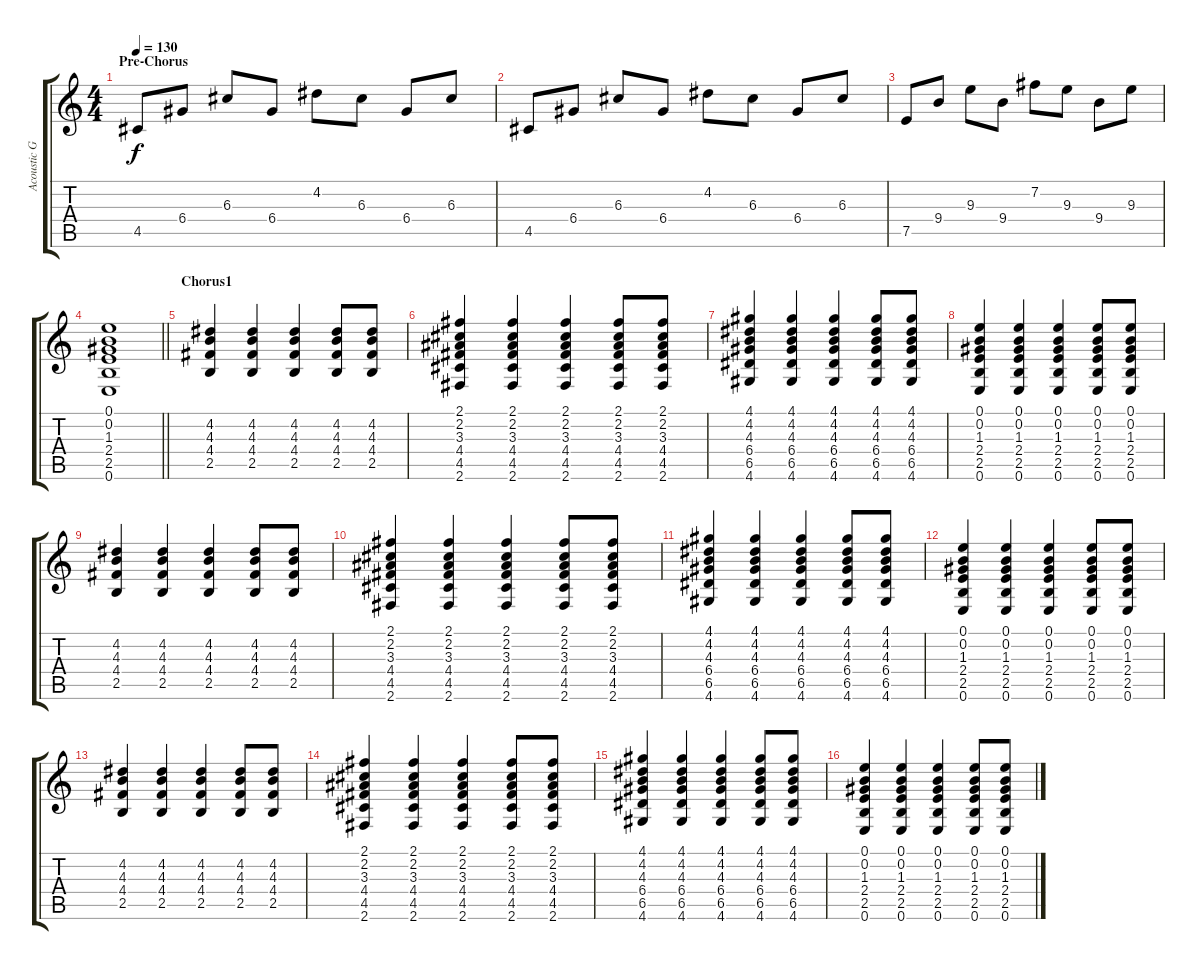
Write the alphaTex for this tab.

\track ("Acoustic Guitar 1" "Acoustic G") {instrument acousticguitarsteel}
\staff {score tabs}
\tuning (E4 B3 G3 D3 A2 E2) {hide}
\ts (4 4)
\section ("" "Pre-Chorus")
\tempo 130
\clef g2
\ks c
4.5.8{dy f} 6.4.8 6.3.8 6.4.8 4.2.8 6.3.8 6.4.8 6.3.8 |
4.5.8 6.4.8 6.3.8 6.4.8 4.2.8 6.3.8 6.4.8 6.3.8 |
7.5.8 9.4.8 9.3.8 9.4.8 7.2.8 9.3.8 9.4.8 9.3.8 |
\barLineRight lightlight
(0.1 0.2 1.3 2.4 2.5 0.6).1 |
\section ("" "Chorus1")
(4.2 4.3 4.4 2.5).4 (4.2 4.3 4.4 2.5).4 (4.2 4.3 4.4 2.5).4 (4.2 4.3 4.4 2.5).8 (4.2 4.3 4.4 2.5).8 |
(2.1 2.2 3.3 4.4 4.5 2.6).4 (2.1 2.2 3.3 4.4 4.5 2.6).4 (2.1 2.2 3.3 4.4 4.5 2.6).4 (2.1 2.2 3.3 4.4 4.5 2.6).8 (2.1 2.2 3.3 4.4 4.5 2.6).8 |
(4.1 4.2 4.3 6.4 6.5 4.6).4 (4.1 4.2 4.3 6.4 6.5 4.6).4 (4.1 4.2 4.3 6.4 6.5 4.6).4 (4.1 4.2 4.3 6.4 6.5 4.6).8 (4.1 4.2 4.3 6.4 6.5 4.6).8 |
(0.1 0.2 1.3 2.4 2.5 0.6).4 (0.1 0.2 1.3 2.4 2.5 0.6).4 (0.1 0.2 1.3 2.4 2.5 0.6).4 (0.1 0.2 1.3 2.4 2.5 0.6).8 (0.1 0.2 1.3 2.4 2.5 0.6).8 |
(4.2 4.3 4.4 2.5).4 (4.2 4.3 4.4 2.5).4 (4.2 4.3 4.4 2.5).4 (4.2 4.3 4.4 2.5).8 (4.2 4.3 4.4 2.5).8 |
(2.1 2.2 3.3 4.4 4.5 2.6).4 (2.1 2.2 3.3 4.4 4.5 2.6).4 (2.1 2.2 3.3 4.4 4.5 2.6).4 (2.1 2.2 3.3 4.4 4.5 2.6).8 (2.1 2.2 3.3 4.4 4.5 2.6).8 |
(4.1 4.2 4.3 6.4 6.5 4.6).4 (4.1 4.2 4.3 6.4 6.5 4.6).4 (4.1 4.2 4.3 6.4 6.5 4.6).4 (4.1 4.2 4.3 6.4 6.5 4.6).8 (4.1 4.2 4.3 6.4 6.5 4.6).8 |
(0.1 0.2 1.3 2.4 2.5 0.6).4 (0.1 0.2 1.3 2.4 2.5 0.6).4 (0.1 0.2 1.3 2.4 2.5 0.6).4 (0.1 0.2 1.3 2.4 2.5 0.6).8 (0.1 0.2 1.3 2.4 2.5 0.6).8 |
(4.2 4.3 4.4 2.5).4 (4.2 4.3 4.4 2.5).4 (4.2 4.3 4.4 2.5).4 (4.2 4.3 4.4 2.5).8 (4.2 4.3 4.4 2.5).8 |
(2.1 2.2 3.3 4.4 4.5 2.6).4 (2.1 2.2 3.3 4.4 4.5 2.6).4 (2.1 2.2 3.3 4.4 4.5 2.6).4 (2.1 2.2 3.3 4.4 4.5 2.6).8 (2.1 2.2 3.3 4.4 4.5 2.6).8 |
(4.1 4.2 4.3 6.4 6.5 4.6).4 (4.1 4.2 4.3 6.4 6.5 4.6).4 (4.1 4.2 4.3 6.4 6.5 4.6).4 (4.1 4.2 4.3 6.4 6.5 4.6).8 (4.1 4.2 4.3 6.4 6.5 4.6).8 |
(0.1 0.2 1.3 2.4 2.5 0.6).4 (0.1 0.2 1.3 2.4 2.5 0.6).4 (0.1 0.2 1.3 2.4 2.5 0.6).4 (0.1 0.2 1.3 2.4 2.5 0.6).8 (0.1 0.2 1.3 2.4 2.5 0.6).8
